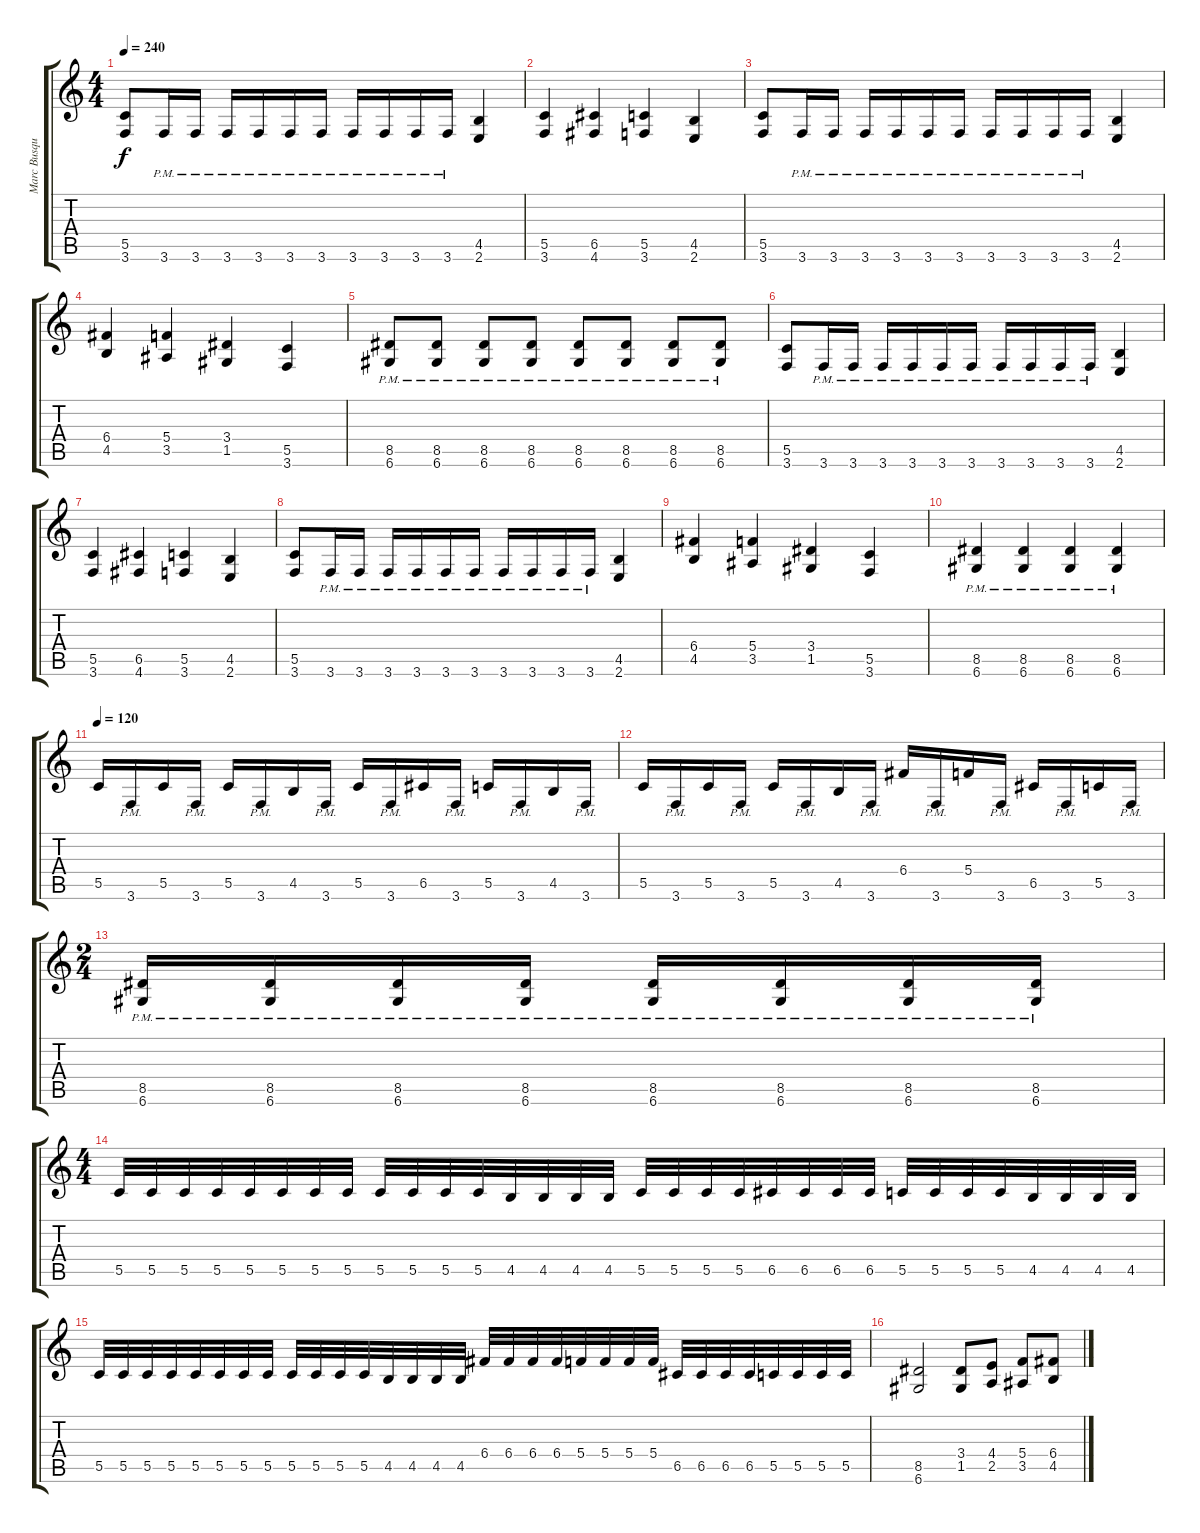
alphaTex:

\track ("Marc Busque" "Marc Busqu") {instrument distortionguitar}
\staff {score tabs}
\tuning (D4 A3 F3 C3 G2 D2) {hide}
\ts (4 4)
\tempo 240
\clef g2
\ks c
(5.5 3.6).8{dy f} 3.6{pm}.16 3.6{pm}.16 3.6{pm}.16 3.6{pm}.16 3.6{pm}.16 3.6{pm}.16 3.6{pm}.16 3.6{pm}.16 3.6{pm}.16 3.6{pm}.16 (4.5 2.6).4 |
(5.5 3.6).4 (6.5 4.6).4 (5.5 3.6).4 (4.5 2.6).4 |
(5.5 3.6).8 3.6{pm}.16 3.6{pm}.16 3.6{pm}.16 3.6{pm}.16 3.6{pm}.16 3.6{pm}.16 3.6{pm}.16 3.6{pm}.16 3.6{pm}.16 3.6{pm}.16 (4.5 2.6).4 |
(6.4 4.5).4 (5.4 3.5).4 (3.4 1.5).4 (5.5 3.6).4 |
(8.5{pm} 6.6{pm}).8 (8.5{pm} 6.6{pm}).8 (8.5{pm} 6.6{pm}).8 (8.5{pm} 6.6{pm}).8 (8.5{pm} 6.6{pm}).8 (8.5{pm} 6.6{pm}).8 (8.5{pm} 6.6{pm}).8 (8.5{pm} 6.6{pm}).8 |
(5.5 3.6).8 3.6{pm}.16 3.6{pm}.16 3.6{pm}.16 3.6{pm}.16 3.6{pm}.16 3.6{pm}.16 3.6{pm}.16 3.6{pm}.16 3.6{pm}.16 3.6{pm}.16 (4.5 2.6).4 |
(5.5 3.6).4 (6.5 4.6).4 (5.5 3.6).4 (4.5 2.6).4 |
(5.5 3.6).8 3.6{pm}.16 3.6{pm}.16 3.6{pm}.16 3.6{pm}.16 3.6{pm}.16 3.6{pm}.16 3.6{pm}.16 3.6{pm}.16 3.6{pm}.16 3.6{pm}.16 (4.5 2.6).4 |
(6.4 4.5).4 (5.4 3.5).4 (3.4 1.5).4 (5.5 3.6).4 |
(8.5{pm} 6.6{pm}).4 (8.5{pm} 6.6{pm}).4 (8.5{pm} 6.6{pm}).4 (8.5{pm} 6.6{pm}).4 |
\tempo 120
5.5.16 3.6{pm}.16 5.5.16 3.6{pm}.16 5.5.16 3.6{pm}.16 4.5.16 3.6{pm}.16 5.5.16 3.6{pm}.16 6.5.16 3.6{pm}.16 5.5.16 3.6{pm}.16 4.5.16 3.6{pm}.16 |
5.5.16 3.6{pm}.16 5.5.16 3.6{pm}.16 5.5.16 3.6{pm}.16 4.5.16 3.6{pm}.16 6.4.16 3.6{pm}.16 5.4.16 3.6{pm}.16 6.5.16 3.6{pm}.16 5.5.16 3.6{pm}.16 |
\ts (2 4)
(8.5{pm} 6.6{pm}).16 (8.5{pm} 6.6{pm}).16 (8.5{pm} 6.6{pm}).16 (8.5{pm} 6.6{pm}).16 (8.5{pm} 6.6{pm}).16 (8.5{pm} 6.6{pm}).16 (8.5{pm} 6.6{pm}).16 (8.5{pm} 6.6{pm}).16 |
\ts (4 4)
5.5.32 5.5.32 5.5.32 5.5.32 5.5.32 5.5.32 5.5.32 5.5.32 5.5.32 5.5.32 5.5.32 5.5.32 4.5.32 4.5.32 4.5.32 4.5.32 5.5.32 5.5.32 5.5.32 5.5.32 6.5.32 6.5.32 6.5.32 6.5.32 5.5.32 5.5.32 5.5.32 5.5.32 4.5.32 4.5.32 4.5.32 4.5.32 |
5.5.32 5.5.32 5.5.32 5.5.32 5.5.32 5.5.32 5.5.32 5.5.32 5.5.32 5.5.32 5.5.32 5.5.32 4.5.32 4.5.32 4.5.32 4.5.32 6.4.32 6.4.32 6.4.32 6.4.32 5.4.32 5.4.32 5.4.32 5.4.32 6.5.32 6.5.32 6.5.32 6.5.32 5.5.32 5.5.32 5.5.32 5.5.32 |
(8.5 6.6).2 (3.4 1.5).8 (4.4 2.5).8 (5.4 3.5).8 (6.4 4.5).8
